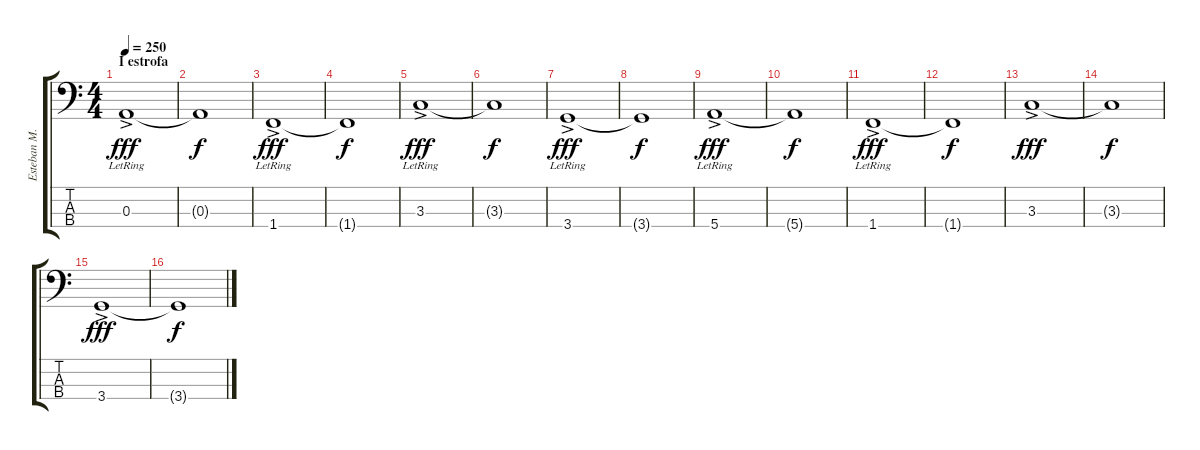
\track ("Esteban M." "Esteban M.") {instrument electricbasspick}
\staff {score tabs}
\tuning (G2 D2 A1 E1) {hide}
\ts (4 4)
\section ("" "I estrofa")
\tempo 250
\clef f4
\ks c
0.3{ac lr}.1{dy fff volume 16} |
0.3{t}.1{dy f} |
1.4{ac lr}.1{dy fff} |
1.4{t}.1{dy f} |
3.3{ac lr}.1{dy fff} |
3.3{t}.1{dy f} |
3.4{ac lr}.1{dy fff} |
3.4{t}.1{dy f} |
5.4{ac lr}.1{dy fff} |
5.4{t}.1{dy f} |
1.4{ac lr}.1{dy fff} |
1.4{t}.1{dy f} |
3.3{ac}.1{dy fff} |
3.3{t}.1{dy f} |
3.4{ac}.1{dy fff} |
3.4{t}.1{dy f}
